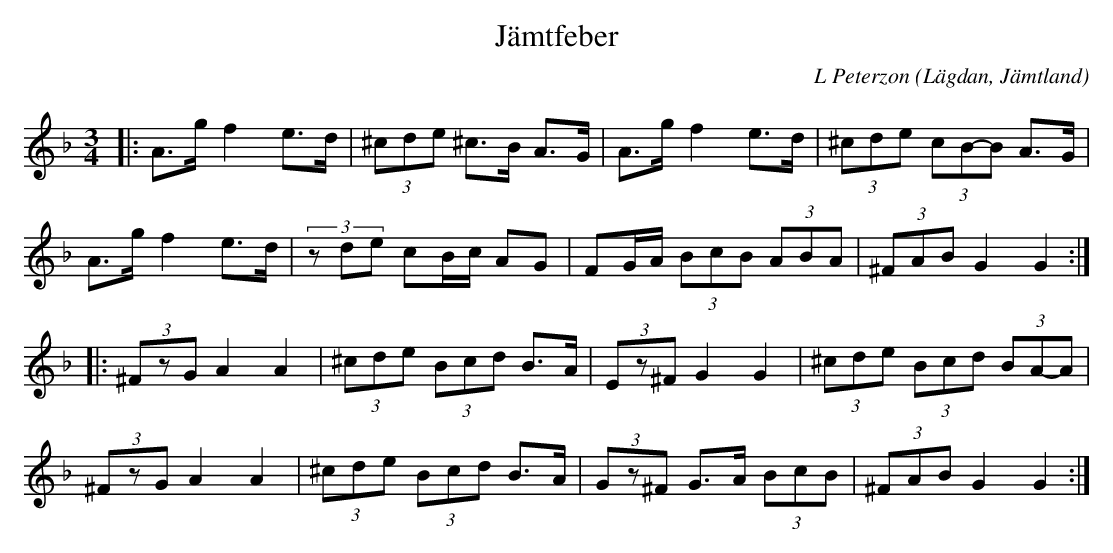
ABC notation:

X:1
T:Jämtfeber
C: L Peterzon
O:Lägdan, Jämtland
M:3/4
L:1/8
K:Dm
|: A>g f2 e>d|(3^cde ^c>B A>G|A>g f2 e>d|(3^cde (3cB-B A>G|
A>g f2 e>d|(3zde cB/c/ AG|FG/A/ (3BcB (3ABA|(3^FAB G2 G2:|
|:(3^FzG A2 A2|(3^cde (3Bcd B>A|(3Ez^F G2 G2|(3^cde (3Bcd (3BA-A|
(3^FzG A2 A2|(3^cde (3Bcd B>A| (3Gz^F G>A (3BcB|(3^FAB G2 G2:|
